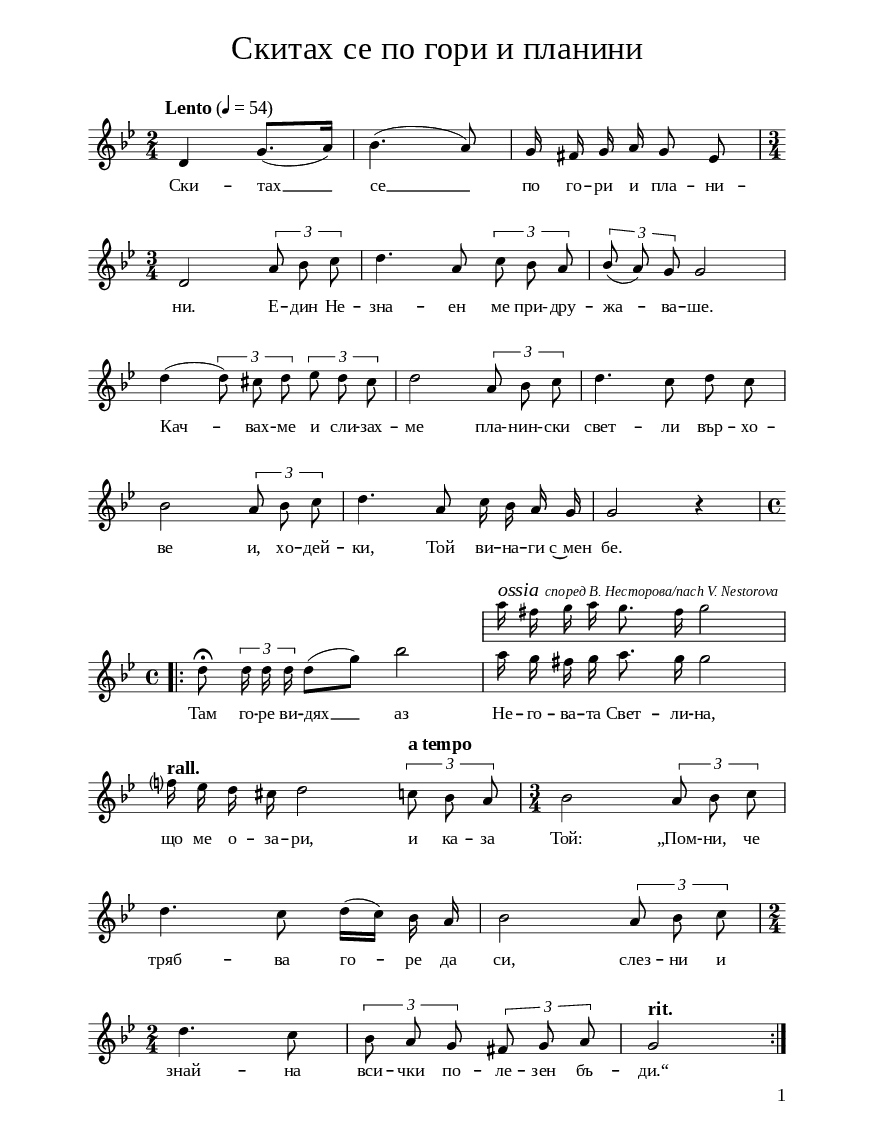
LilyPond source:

\version "2.24.2"

\include "include/globals.ily"

\bookpart {
  \label #'ref133
  \tocItem \markup "Скитах се по гори и планини – Skitah se po gori i planini"
  \include "include/bookpart-paper.ily"
  \score {
    \include "include/score-layout.ily"

    \new Staff = main \relative c' {
      \clef treble
      \key g \minor
      \time 2/4
      \tempoFunc "Lento" 4 "54"
      \autoBeamOff
      d4  g8. (  [a16] ) | % 2
      bes4. (  a8 ) | % 3
      g16  fis16  g16  a16  g8
      es8 \break | % 4
      \time 3/4  | % 4
      d2
      \tupletUp \times 2/3  {
        a'8   bes8  c8
      }
      | % 5
      d4.  a8
      \times 2/3  {
        c8   bes8  a8
      }
      | % 6

      \times 2/3  {
        \stemUp bes8 (   a8 )  g8
      } \stemNeutral
      g2 \break | % 7
      d'4 (
      \times 2/3  {
        d8 )   cis8  d8
      }

      \times 2/3  {
        es8   d8  cis8
      }
      | % 8
      d2
      \times 2/3  {
        a8   bes8  c8
      }
      | % 9
      d4.  c8  d8  c8 \break
      |
      bes2
      \times 2/3  {
        a8   bes8  c8
      }
      | % 11
      d4.  a8  c16  bes16
      a16  g16 | % 12
      g2 r4    \bar ".|:-|"  
        | % 13
        \time 4/4  | % 13
        d'8 ^\fermata
        \times 2/3  {
          d16  d16  d16 ]
        }
        d8 ( [  g8 ) ]  bes2 | % 14

        <<
          {a16  g16  fis16  g16 a8.  g16  g2}

          \new Staff \with {
            \override VerticalAxisGroup.default-staff-staff-spacing =
            #'((basic-distance . 5.2)
               (padding . -10))
            \remove "Time_signature_engraver"
            alignAboveContext = #"main"
            fontSize = #-1
            \override StaffSymbol.staff-space = #(magstep -3)
            \override StaffSymbol.thickness = #(magstep -3)
            firstClef = ##f
          }
          {\autoBeamOff a16 ^\markup { \huge \italic "ossia" \italic "според В. Несторова/nach V. Nestorova"} fis16 g a g8. fis16 g2}
        >>
        \break | % 15

        \tempo "rall." f?16 es16
        d16  cis16  d2
        \times 2/3  {
          \tempo "a tempo" c8 bes8
          a8
        }
        | % 16
        \time 3/4  | % 16
        bes2
        \times 2/3  {
          a8  bes8  c8
        }
        \break | % 17
        d4.  c8  d16 ( [  c16
        ) ]  bes16  a16 | % 18
        bes2
        \times 2/3  {
          a8   bes8  c8
        } \time 2/4 \break | % 19
        d4.  c8 |
        \times 2/3  {
          bes8   a8  g8
        }
        \times 2/3  {
          fis8   g8    a8
        } |
        \tempo "rit." g2
\bar ":|."
      
    }

    \addlyrics {
      Ски -- тах __  се __  по го -- ри
      и пла -- ни -- ни. Е -- дин Не --
      зна -- ен ме "при-" -- дру -- жа  --
      ва -- ше. Кач -- вах -- ме и сли
      -- зах -- ме "пла-" -- "нин-" -- ски свет --
      ли вър -- хо -- ве и, хо -- дей --
      ки, Той ви -- на -- ги с~мен бе.
      Там го -- ре ви -- дях __  аз Не --
      го -- ва -- та Свет -- ли -- на, що
      ме о -- за -- ри, и ка -- за Той:
      „Пом -- ни, че тряб -- ва го --
      ре да си, слез -- ни и знай -- на
      вси -- чки по -- ле -- зен бъ --
      ди.“
    }

    \header {
      title = \titleFunc "Скитах се по гори и планини" "Skitah se po gori i planini"
    }

    \midi{}

  } % score



  % include foreign translation(s) of the song
  

} % bookpart
